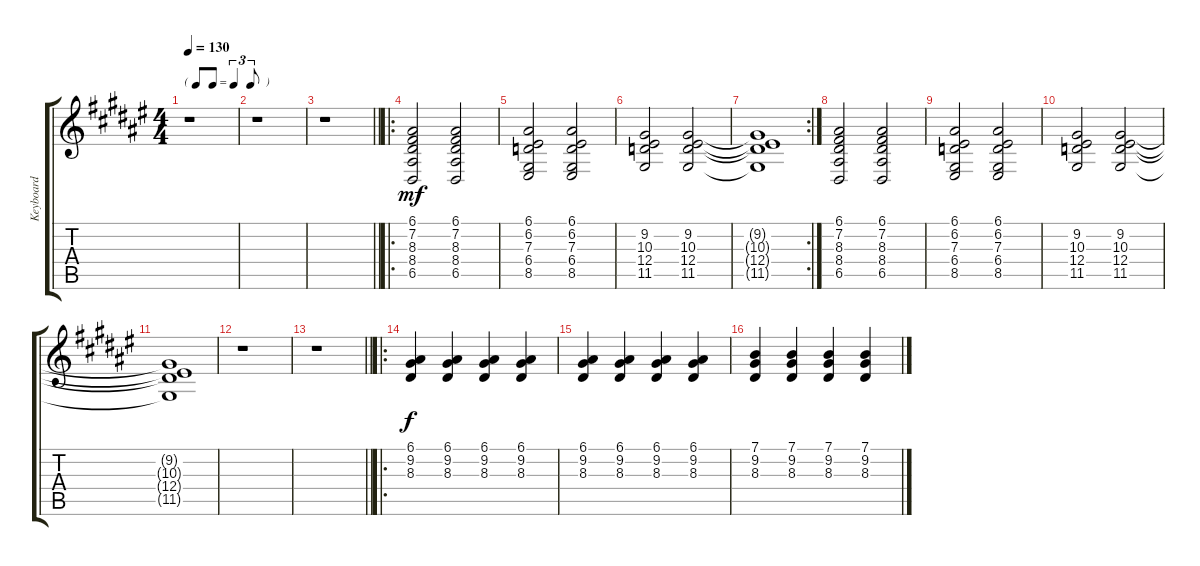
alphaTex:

\track ("Keyboard" "Keyboard") {instrument electricgrandpiano}
\staff {score tabs}
\tuning (E4 B3 G3 D3 A2 E2) {hide}
\ts (4 4)
\tf triplet8th
\tempo 130
\clef g2
\ks f#
r.1{dy f} |
r.1 |
\barLineRight lightlight
r.1 |
\ro
(6.1 7.2 8.3 8.4 6.5).2{dy mf} (6.1 7.2 8.3 8.4 6.5).2 |
(6.1 6.2 7.3 6.4 8.5).2 (6.1 6.2 7.3 6.4 8.5).2 |
(9.2 10.3 12.4 11.5).2 (9.2 10.3 12.4 11.5).2 |
\rc 2
(9.2{t} 10.3{t} 12.4{t} 11.5{t}).1 |
(6.1 7.2 8.3 8.4 6.5).2 (6.1 7.2 8.3 8.4 6.5).2 |
(6.1 6.2 7.3 6.4 8.5).2 (6.1 6.2 7.3 6.4 8.5).2 |
(9.2 10.3 12.4 11.5).2 (9.2 10.3 12.4 11.5).2 |
(9.2{t} 10.3{t} 12.4{t} 11.5{t}).1 |
r.1 |
\barLineRight lightlight
r.1 |
\ro
(6.1 9.2 8.3).4{dy f} (6.1 9.2 8.3).4 (6.1 9.2 8.3).4 (6.1 9.2 8.3).4 |
(6.1 9.2 8.3).4 (6.1 9.2 8.3).4 (6.1 9.2 8.3).4 (6.1 9.2 8.3).4 |
(7.1 9.2 8.3).4 (7.1 9.2 8.3).4 (7.1 9.2 8.3).4 (7.1 9.2 8.3).4
